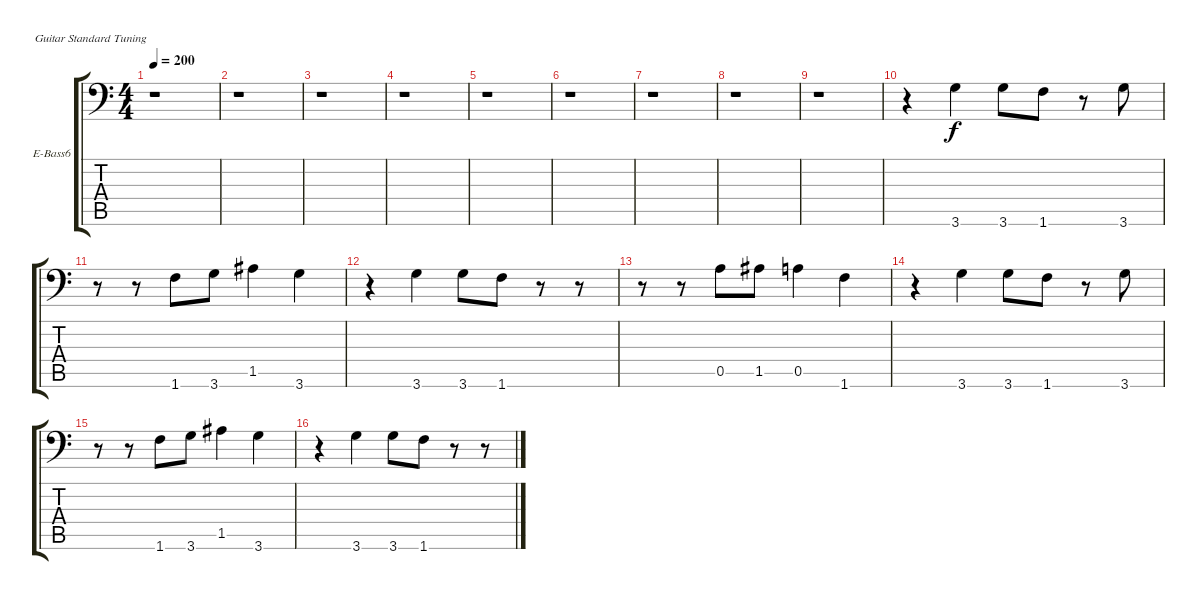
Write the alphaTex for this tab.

\bracketExtendMode groupsimilarinstruments
\firstSystemTrackNameOrientation horizontal
\otherSystemsTrackNameOrientation horizontal
\track ("Бас 3" "E-Bass6") {instrument slapbass1}
\staff {score tabs}
\tuning (E4 B3 G3 D3 A2 E2)
\ts (4 4)
\tempo 200
\clef f4
\ks c
r.1{dy f} |
r.1 |
r.1 |
r.1 |
r.1 |
r.1 |
r.1 |
r.1 |
r.1 |
r.4 3.6.4 3.6.8 1.6.8 r.8 3.6.8 |
r.8 r.8 1.6.8 3.6.8 1.5.4 3.6.4 |
r.4 3.6.4 3.6.8 1.6.8 r.8 r.8 |
r.8 r.8 0.5.8 1.5.8 0.5.4 1.6.4 |
r.4 3.6.4 3.6.8 1.6.8 r.8 3.6.8 |
r.8 r.8 1.6.8 3.6.8 1.5.4 3.6.4 |
r.4 3.6.4 3.6.8 1.6.8 r.8 r.8
